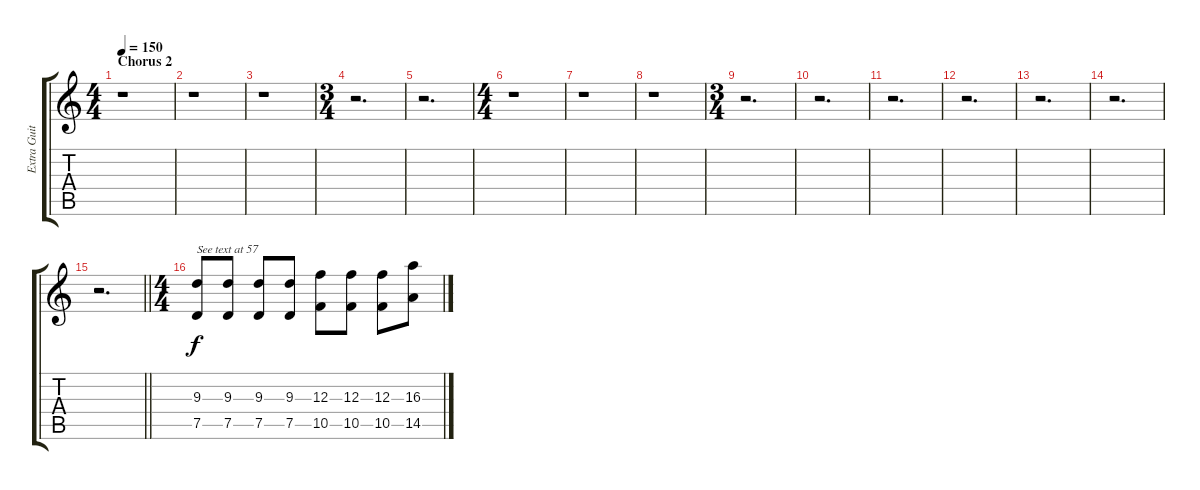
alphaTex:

\track ("Extra Guitar (Played Live by Alex)" "Extra Guit") {instrument distortionguitar}
\staff {score tabs}
\tuning (D4 A3 F3 C3 G2 C2) {hide}
\ts (4 4)
\section ("" "Chorus 2")
\tempo 150
\clef g2
\ks c
r.1{dy f} |
r.1 |
r.1 |
\ts (3 4)
r.2{d} |
r.2{d} |
\ts (4 4)
r.1 |
r.1 |
r.1 |
\ts (3 4)
r.2{d} |
r.2{d} |
r.2{d} |
r.2{d} |
r.2{d} |
r.2{d} |
\barLineRight lightlight
r.2{d} |
\ts (4 4)
(9.3 7.5).8{txt "See text at 57"} (9.3 7.5).8 (9.3 7.5).8 (9.3 7.5).8 (12.3 10.5).8 (12.3 10.5).8 (12.3 10.5).8 (16.3 14.5).8
